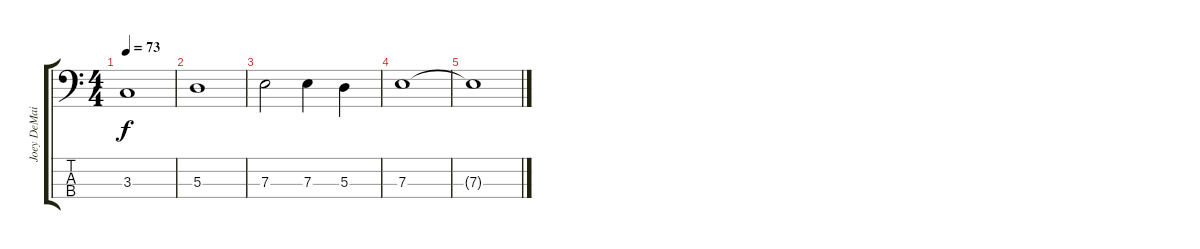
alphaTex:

\track ("Joey DeMaio" "Joey DeMai") {instrument electricbasspick}
\staff {score tabs}
\tuning (G2 D2 A1 E1) {hide}
\ts (4 4)
\tempo 73
\clef f4
\ks c
3.3.1{dy f} |
5.3.1 |
7.3.2 7.3.4 5.3.4 |
7.3.1 |
7.3{t}.1
